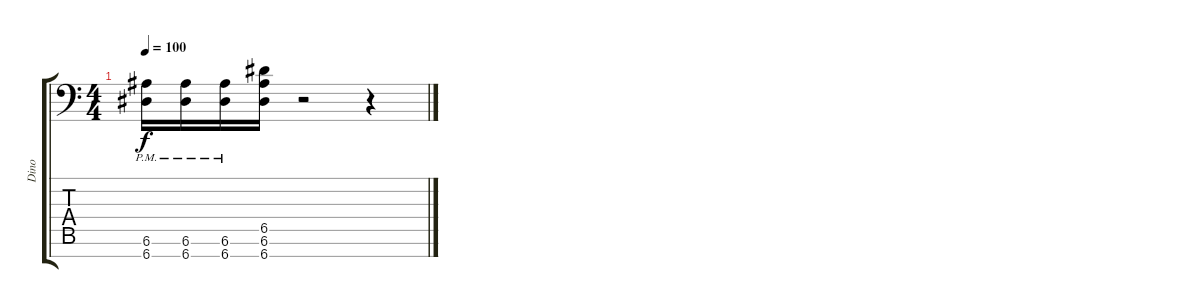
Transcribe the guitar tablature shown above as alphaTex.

\track ("Dino" "Dino") {instrument distortionguitar}
\staff {score tabs}
\tuning (E4 B3 G3 D3 A2 E2 A1) {hide}
\ts (4 4)
\tempo 100
\clef f4
\ks c
(6.6{pm} 6.7{pm}).16{dy f} (6.6{pm} 6.7{pm}).16 (6.6{pm} 6.7{pm}).16 (6.5 6.6 6.7).16 r.2 r.4
